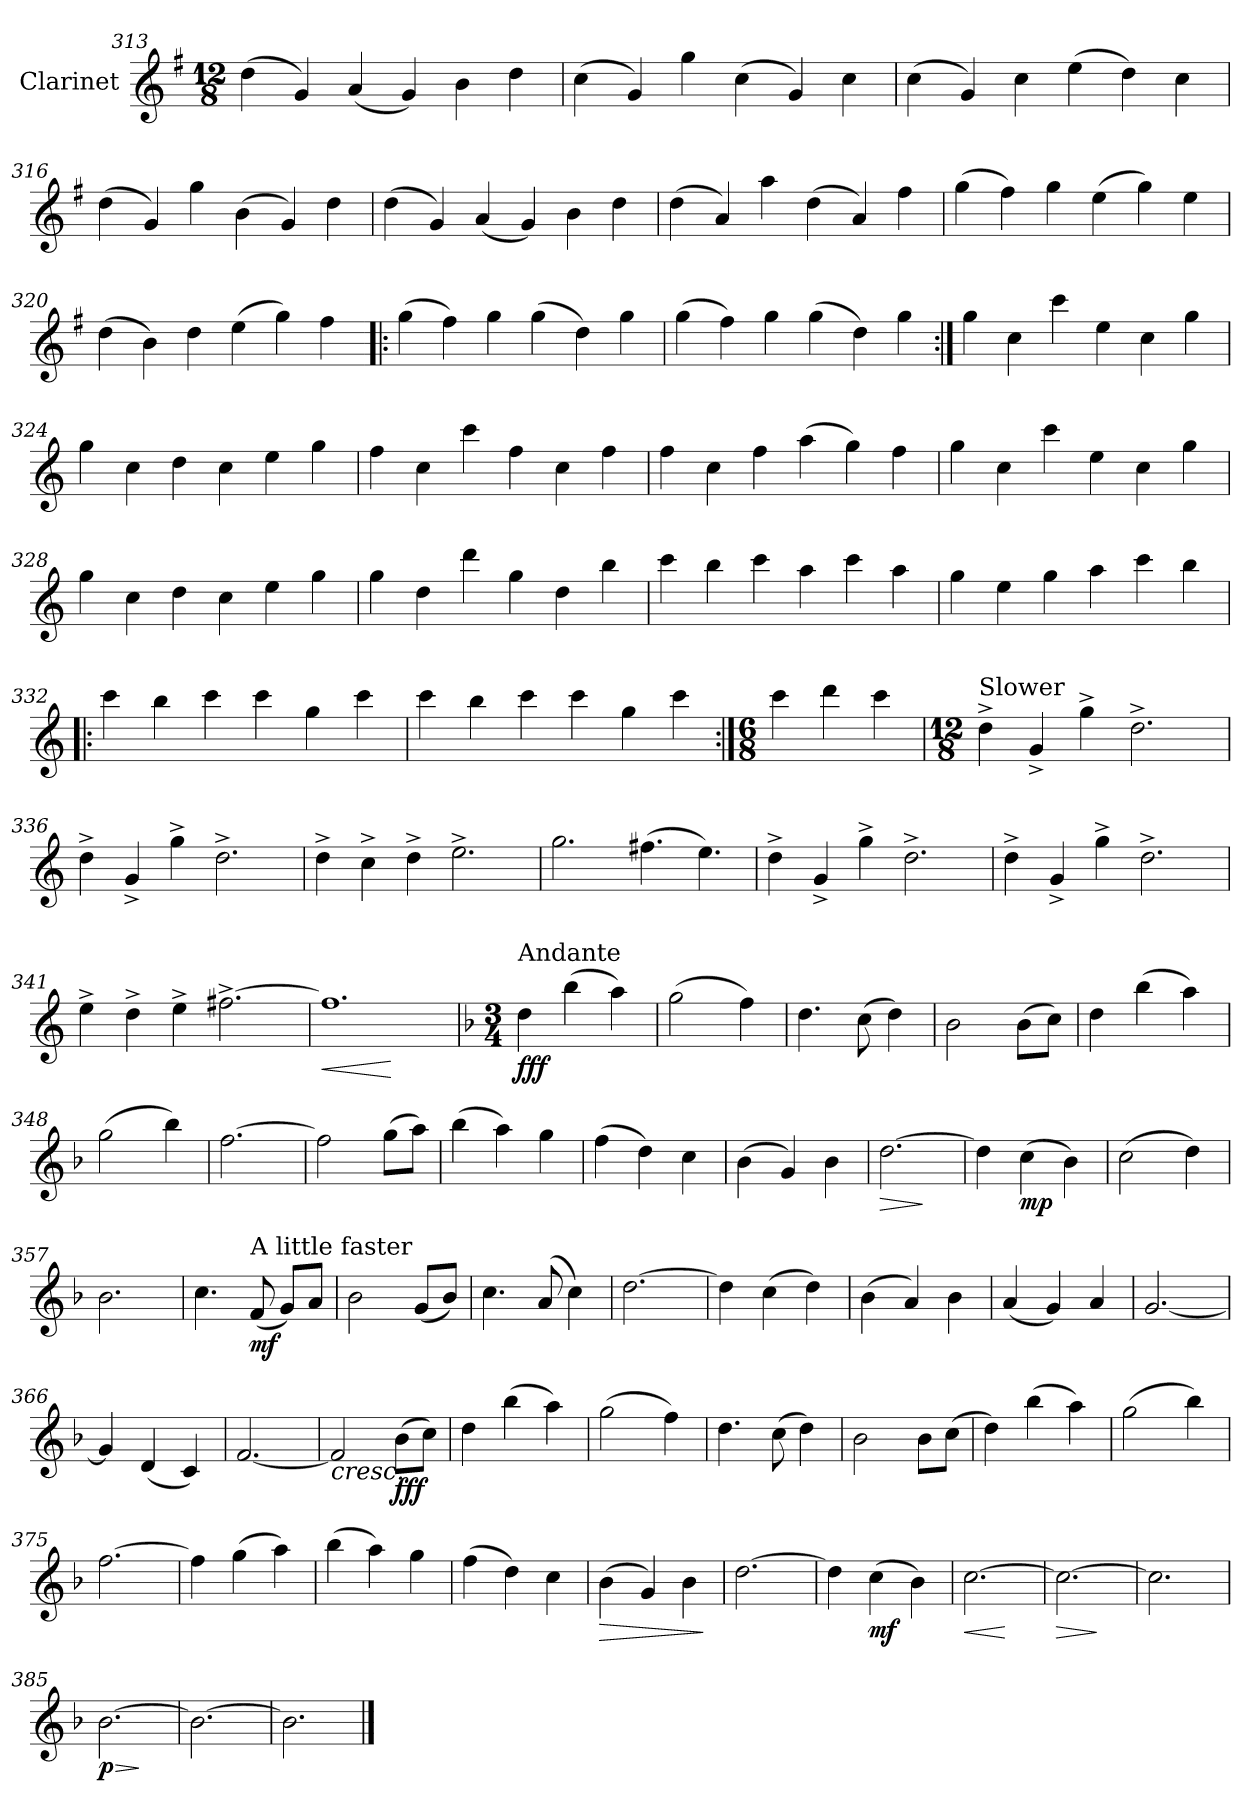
**kern	**dynam
*part1	*part1
*staff1	*staff1
*I"Clarinet	*
*I'Cl	*
*clefG2	*
*ITrd1c2	*
*k[b-]	*
*F:	*
*M12/8	*
=313	=313
(4cc\	.
4f/)	.
(4g/	.
4f/)	.
4a\	.
4cc\	.
!!LO:LB:g=z
=314	=314
(4b-\	.
4f/)	.
4ff\	.
(4b-\	.
4f/)	.
4b-\	.
=315	=315
(4b-\	.
4f/)	.
4b-\	.
(4dd\	.
4cc\)	.
4b-\	.
=316	=316
(4cc\	.
4f/)	.
4ff\	.
(4a\	.
4f/)	.
4cc\	.
=317	=317
(4cc\	.
4f/)	.
(4g/	.
4f/)	.
4a\	.
4cc\	.
=318	=318
(4cc\	.
4g/)	.
4gg\	.
(4cc\	.
4g/)	.
4ee\	.
=319	=319
(4ff\	.
4ee\)	.
4ff\	.
(4dd\	.
4ff\)	.
4dd\	.
=320	=320
(4cc\	.
4a\)	.
4cc\	.
(4dd\	.
4ff\)	.
4ee\	.
!!LO:LB:g=z
=321!|:	=321!|:
(4ff\	.
4ee\)	.
4ff\	.
(4ff\	.
4cc\)	.
4ff\	.
=322	=322
(4ff\	.
4ee\)	.
4ff\	.
(4ff\	.
4cc\)	.
4ff\	.
=323:|!	=323:|!
*k[b-e-]	*
*B-:	*
4ff\	.
4b-\	.
4bb-\	.
4dd\	.
4b-\	.
4ff\	.
=324	=324
4ff\	.
4b-\	.
4cc\	.
4b-\	.
4dd\	.
4ff\	.
=325	=325
4ee-\	.
4b-\	.
4bb-\	.
4ee-\	.
4b-\	.
4ee-\	.
=326	=326
4ee-\	.
4b-\	.
4ee-\	.
(4gg\	.
4ff\)	.
4ee-\	.
=327	=327
4ff\	.
4b-\	.
4bb-\	.
4dd\	.
4b-\	.
4ff\	.
!!LO:LB:g=z
=328	=328
4ff\	.
4b-\	.
4cc\	.
4b-\	.
4dd\	.
4ff\	.
=329	=329
4ff\	.
4cc\	.
4ccc\	.
4ff\	.
4cc\	.
4aa\	.
=330	=330
4bb-\	.
4aa\	.
4bb-\	.
4gg\	.
4bb-\	.
4gg\	.
=331	=331
4ff\	.
4dd\	.
4ff\	.
4gg\	.
4bb-\	.
4aa\	.
=332!|:	=332!|:
4bb-\	.
4aa\	.
4bb-\	.
4bb-\	.
4ff\	.
4bb-\	.
=333	=333
4bb-\	.
4aa\	.
4bb-\	.
4bb-\	.
4ff\	.
4bb-\	.
=334:|!	=334:|!
*M6/8	*
4bb-\	.
4ccc\	.
4bb-\	.
!!LO:LB:g=z
=335	=335
*M12/8	*
!LO:TX:a:t=Slower	!
4cc^\	.
4f^/	.
4ff^\	.
2.cc^\	.
=336	=336
4cc^\	.
4f^/	.
4ff^\	.
2.cc^\	.
=337	=337
4cc^\	.
4b-^\	.
4cc^\	.
2.dd^\	.
=338	=338
2.ff\	.
(4.een\	.
4.dd\)	.
=339	=339
4cc^\	.
4f^/	.
4ff^\	.
2.cc^\	.
=340	=340
4cc^\	.
4f^/	.
4ff^\	.
2.cc^\	.
=341	=341
4dd^\	.
4cc^\	.
4dd^\	.
[2.een^\	.
=342	=342
!	!LO:HP:b
1.ee]	<
.	[
=343	=343
*k[b-e-a-]	*
*E-:	*
*M3/4	*
!LO:TX:a:t=Andante	!
!	!LO:DY:b
4cc\	fff
(4aa-\	.
4gg\)	.
=344	=344
(2ff\	.
4ee-\)	.
!!LO:LB:g=z
=345	=345
4.cc\	.
(8b-\	.
4cc\)	.
=346	=346
2a-\	.
(8a-\L	.
8b-\J)	.
=347	=347
4cc\	.
(4aa-\	.
4gg\)	.
=348	=348
(2ff\	.
4aa-\)	.
=349	=349
[2.ee-\	.
=350	=350
2ee-\]	.
(8ff\L	.
8gg\J)	.
=351	=351
(4aa-\	.
4gg\)	.
4ff\	.
=352	=352
(4ee-\	.
4cc\)	.
4b-\	.
=353	=353
(4a-\	.
4f/)	.
4a-\	.
=354	=354
!	!LO:HP:b
[2.cc\	>
.	]
=355	=355
4cc\]	.
!	!LO:DY:b
(4b-\	mp
4a-\)	.
=356	=356
(2b-\	.
4cc\)	.
=357	=357
2.a-\	.
=358	=358
4.b-\	.
!LO:TX:a:t=A little faster	!
!	!LO:DY:b
(8e-/	mf
8f/L)	.
8g/J	.
!!LO:LB:g=z
=359	=359
2a-\	.
(8f/L	.
8a-/J)	.
=360	=360
4.b-\	.
(8g/	.
4b-\)	.
=361	=361
[2.cc\	.
=362	=362
4cc\]	.
(4b-\	.
4cc\)	.
=363	=363
(4a-\	.
4g/)	.
4a-\	.
=364	=364
(4g/	.
4f/)	.
4g/	.
=365	=365
[2.f/	.
=366	=366
4f/]	.
(4c/	.
4B-/)	.
=367	=367
[2.e-/	.
=368	=368
!	!LO:HP:b
2e-/]	<
!	!LO:DY:b
(8a-\L	fff
8b-\J)	.
.	[
=369	=369
4cc\	.
(4aa-\	.
4gg\)	.
=370	=370
(2ff\	.
4ee-\)	.
=371	=371
4.cc\	.
(8b-\	.
4cc\)	.
=372	=372
2a-\	.
8a-\L	.
(8b-\J	.
!!LO:LB:g=z
=373	=373
4cc\)	.
(4aa-\	.
4gg\)	.
=374	=374
(2ff\	.
4aa-\)	.
=375	=375
[2.ee-\	.
=376	=376
4ee-\]	.
(4ff\	.
4gg\)	.
=377	=377
(4aa-\	.
4gg\)	.
4ff\	.
=378	=378
(4ee-\	.
4cc\)	.
4b-\	.
=379	=379
!	!LO:HP:b
(4a-\	>
4f/)	.
4a-\	.
.	]
=380	=380
[2.cc\	.
=381	=381
4cc\]	.
!	!LO:DY:b
(4b-\	mf
4a-\)	.
=382	=382
!	!LO:HP:b
[2.b-\	<
.	[
=383	=383
!	!LO:HP:b
2.b-\_	>
.	]
=384	=384
2.b-\]	.
=385	=385
!	!LO:HP:b
!	!LO:DY:n=1:b
[2.a-\	> p
.	]
=386	=386
2.a-\_	.
=387	=387
2.a-\]	.
==	==
*-	*-
